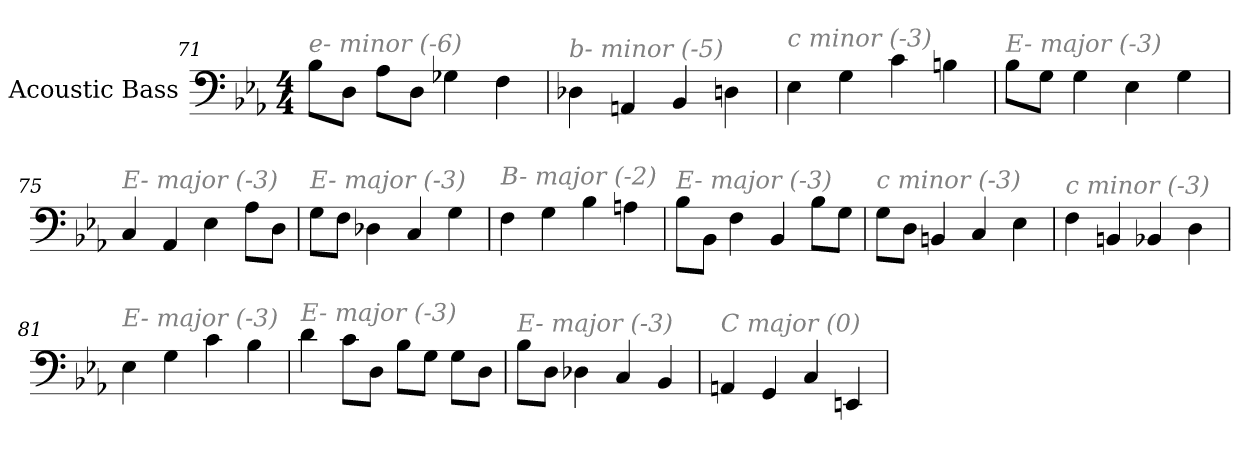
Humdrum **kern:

**kern
*part1
*staff1
*I"Acoustic Bass
*clefF4
*ITrd7c12
*k[b-e-a-]
*E-:
*M4/4
=71
!LO:TX:i:color=#808080:t=e- minor (-6)
8BB-L
8DDJ
8AA-L
8DDJ
4GG-X
4FF
=72
!LO:TX:i:color=#808080:t=b- minor (-5)
4DD-X
4AAAn
4BBB-
4DDn
=73
!LO:TX:i:color=#808080:t=c minor (-3)
4EE-
4GG
4C
4BBn
=74
!LO:TX:i:color=#808080:t=E- major (-3)
8BB-L
8GGJ
4GG
4EE-
4GG
=75
!LO:TX:i:color=#808080:t=E- major (-3)
4CC
4AAA-
4EE-
8AA-L
8DDJ
=76
!LO:TX:i:color=#808080:t=E- major (-3)
8GGL
8FFJ
4DD-X
4CC
4GG
=77
!LO:TX:i:color=#808080:t=B- major (-2)
4FF
4GG
4BB-
4AAn
=78
!LO:TX:i:color=#808080:t=E- major (-3)
8BB-L
8BBB-J
4FF
4BBB-
8BB-L
8GGJ
=79
!LO:TX:i:color=#808080:t=c minor (-3)
8GGL
8DDJ
4BBBn
4CC
4EE-
=80
!LO:TX:i:color=#808080:t=c minor (-3)
4FF
4BBBn
4BBB-X
4DD
=81
!LO:TX:i:color=#808080:t=E- major (-3)
4EE-
4GG
4C
4BB-
=82
!LO:TX:i:color=#808080:t=E- major (-3)
4D
8CL
8DDJ
8BB-L
8GGJ
8GGL
8DDJ
=83
!LO:TX:i:color=#808080:t=E- major (-3)
8BB-L
8DDJ
4DD-X
4CC
4BBB-
=84
!LO:TX:i:color=#808080:t=C major (0)
4AAAn
4GGG
4CC
4EEEn
=
*-
